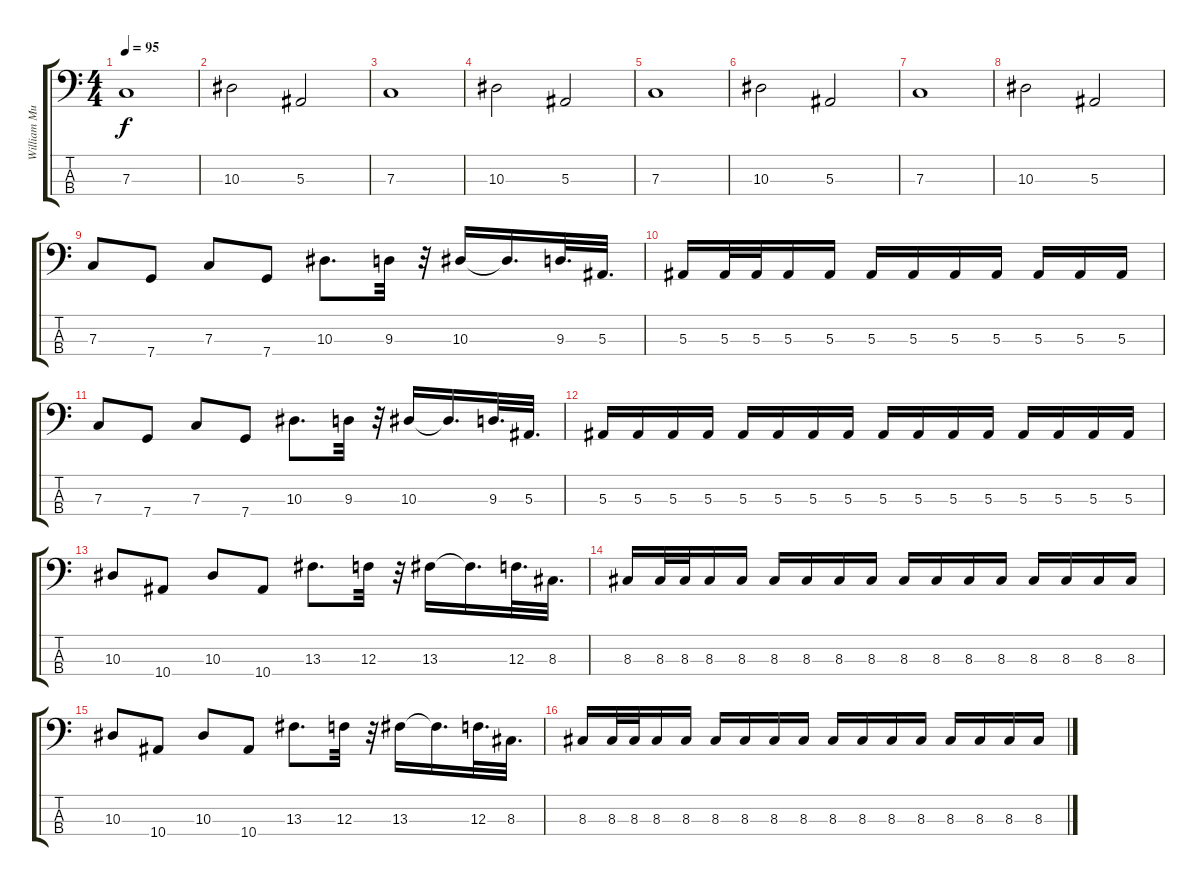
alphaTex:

\track ("William Murderface" "William Mu") {instrument electricbasspick}
\staff {score tabs}
\tuning (Eb2 Bb1 F1 C1) {hide}
\ts (4 4)
\tempo 95
\clef f4
\ks c
7.3.1{dy f} |
10.3.2 5.3.2 |
7.3.1 |
10.3.2 5.3.2 |
7.3.1 |
10.3.2 5.3.2 |
7.3.1 |
10.3.2 5.3.2 |
7.3.8 7.4.8 7.3.8 7.4.8 10.3.8{d} 9.3.32 r.32 10.3.16 10.3{t}.16{d} 9.3.32{d} 5.3.32{d} |
5.3.16 5.3.32 5.3.32 5.3.16 5.3.16 5.3.16 5.3.16 5.3.16 5.3.16 5.3.16 5.3.16 5.3.16 |
7.3.8 7.4.8 7.3.8 7.4.8 10.3.8{d} 9.3.32 r.32 10.3.16 10.3{t}.16{d} 9.3.32{d} 5.3.32{d} |
5.3.16 5.3.16 5.3.16 5.3.16 5.3.16 5.3.16 5.3.16 5.3.16 5.3.16 5.3.16 5.3.16 5.3.16 5.3.16 5.3.16 5.3.16 5.3.16 |
10.3.8 10.4.8 10.3.8 10.4.8 13.3.8{d} 12.3.32 r.32 13.3.16 13.3{t}.16{d} 12.3.32{d} 8.3.32{d} |
8.3.16 8.3.32 8.3.32 8.3.16 8.3.16 8.3.16 8.3.16 8.3.16 8.3.16 8.3.16 8.3.16 8.3.16 8.3.16 8.3.16 8.3.16 8.3.16 8.3.16 |
10.3.8 10.4.8 10.3.8 10.4.8 13.3.8{d} 12.3.32 r.32 13.3.16 13.3{t}.16{d} 12.3.32{d} 8.3.32{d} |
8.3.16 8.3.32 8.3.32 8.3.16 8.3.16 8.3.16 8.3.16 8.3.16 8.3.16 8.3.16 8.3.16 8.3.16 8.3.16 8.3.16 8.3.16 8.3.16 8.3.16
